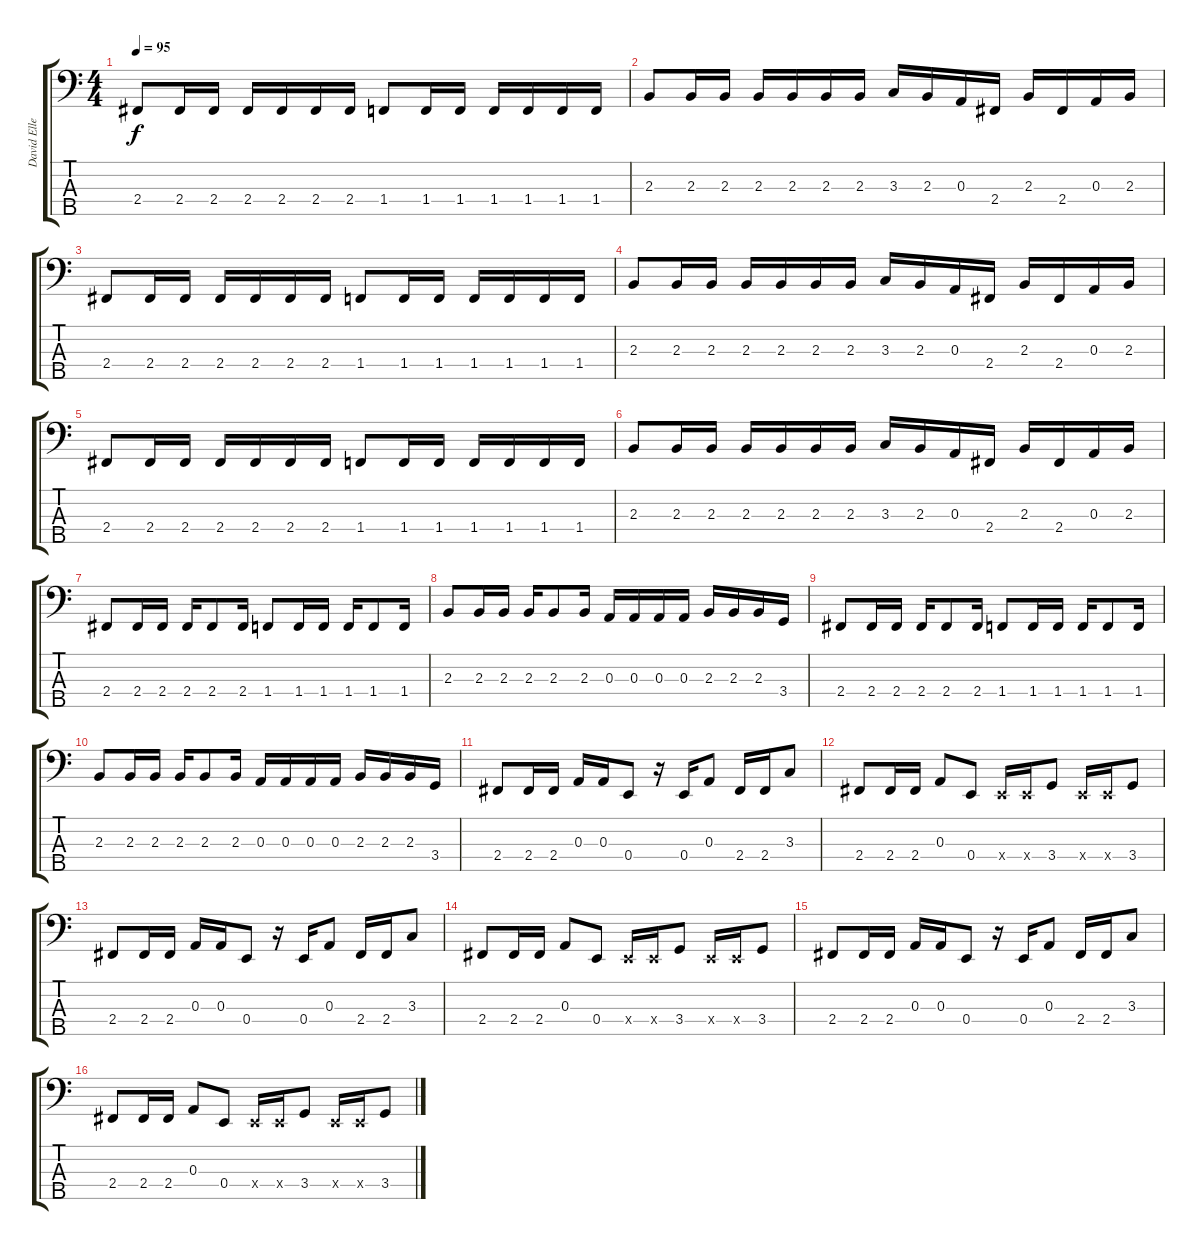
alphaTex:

\track ("David Ellefson" "David Elle") {instrument acousticguitarnylon}
\staff {score tabs}
\tuning (G2 D2 A1 E1 B0) {hide}
\ts (4 4)
\tempo 95
\clef f4
\ks c
2.4.8{dy f} 2.4.16 2.4.16 2.4.16 2.4.16 2.4.16 2.4.16 1.4.8 1.4.16 1.4.16 1.4.16 1.4.16 1.4.16 1.4.16 |
2.3.8 2.3.16 2.3.16 2.3.16 2.3.16 2.3.16 2.3.16 3.3.16 2.3.16 0.3.16 2.4.16 2.3.16 2.4.16 0.3.16 2.3.16 |
2.4.8 2.4.16 2.4.16 2.4.16 2.4.16 2.4.16 2.4.16 1.4.8 1.4.16 1.4.16 1.4.16 1.4.16 1.4.16 1.4.16 |
2.3.8 2.3.16 2.3.16 2.3.16 2.3.16 2.3.16 2.3.16 3.3.16 2.3.16 0.3.16 2.4.16 2.3.16 2.4.16 0.3.16 2.3.16 |
2.4.8 2.4.16 2.4.16 2.4.16 2.4.16 2.4.16 2.4.16 1.4.8 1.4.16 1.4.16 1.4.16 1.4.16 1.4.16 1.4.16 |
2.3.8 2.3.16 2.3.16 2.3.16 2.3.16 2.3.16 2.3.16 3.3.16 2.3.16 0.3.16 2.4.16 2.3.16 2.4.16 0.3.16 2.3.16 |
2.4.8 2.4.16 2.4.16 2.4.16 2.4.8 2.4.16 1.4.8 1.4.16 1.4.16 1.4.16 1.4.8 1.4.16 |
2.3.8 2.3.16 2.3.16 2.3.16 2.3.8 2.3.16 0.3.16 0.3.16 0.3.16 0.3.16 2.3.16 2.3.16 2.3.16 3.4.16 |
2.4.8 2.4.16 2.4.16 2.4.16 2.4.8 2.4.16 1.4.8 1.4.16 1.4.16 1.4.16 1.4.8 1.4.16 |
2.3.8 2.3.16 2.3.16 2.3.16 2.3.8 2.3.16 0.3.16 0.3.16 0.3.16 0.3.16 2.3.16 2.3.16 2.3.16 3.4.16 |
2.4.8 2.4.16 2.4.16 0.3.16 0.3.16 0.4.8 r.16 0.4.16 0.3.8 2.4.16 2.4.16 3.3.8 |
2.4.8 2.4.16 2.4.16 0.3.8 0.4.8 0.4{x}.16 0.4{x}.16 3.4.8 0.4{x}.16 0.4{x}.16 3.4.8 |
2.4.8 2.4.16 2.4.16 0.3.16 0.3.16 0.4.8 r.16 0.4.16 0.3.8 2.4.16 2.4.16 3.3.8 |
2.4.8 2.4.16 2.4.16 0.3.8 0.4.8 0.4{x}.16 0.4{x}.16 3.4.8 0.4{x}.16 0.4{x}.16 3.4.8 |
2.4.8 2.4.16 2.4.16 0.3.16 0.3.16 0.4.8 r.16 0.4.16 0.3.8 2.4.16 2.4.16 3.3.8 |
2.4.8 2.4.16 2.4.16 0.3.8 0.4.8 0.4{x}.16 0.4{x}.16 3.4.8 0.4{x}.16 0.4{x}.16 3.4.8
